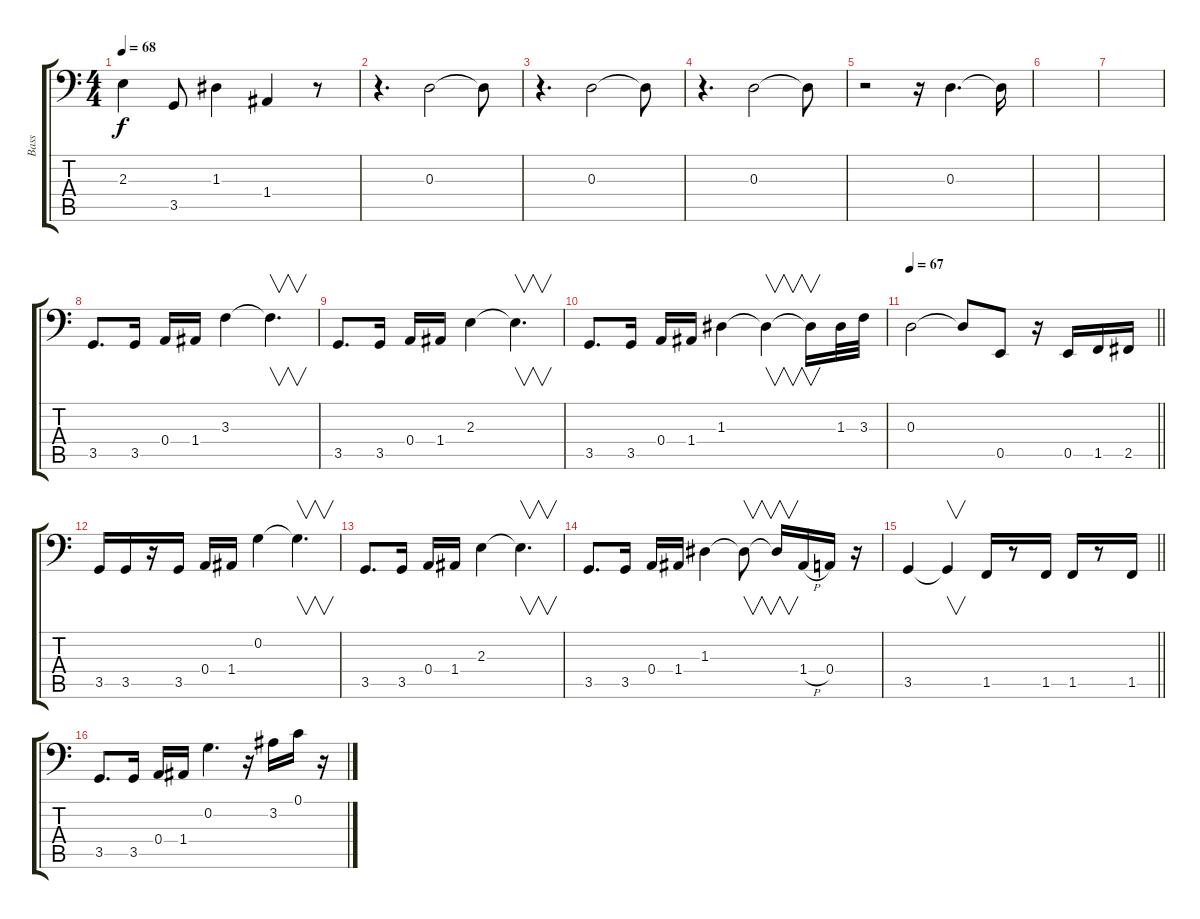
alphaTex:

\track ("Bass" "Bass") {instrument electricbassfinger}
\staff {score tabs}
\tuning (C3 G2 D2 A1 E1 B0) {hide}
\ts (4 4)
\tempo 68
\clef f4
\ks c
2.3.4{dy f} 3.5.8 1.3.4 1.4.4 r.8 |
r.4{d} 0.3.2 0.3{t}.8 |
r.4{d} 0.3.2 0.3{t}.8 |
r.4{d} 0.3.2 0.3{t}.8 |
r.2 r.16 0.3.4{d} 0.3{t}.16 |
|
|
3.5.8{d} 3.5.16 0.4.16 1.4.16 3.3.4 3.3{t}.4{v d} |
3.5.8{d} 3.5.16 0.4.16 1.4.16 2.3.4 2.3{t}.4{v d} |
3.5.8{d} 3.5.16 0.4.16 1.4.16 1.3.4 1.3{t}.4{v} 1.3{t}.16{v} 1.3.32 3.3.32 |
\tempo 67
\barLineRight lightlight
0.3.2 0.3{t}.8 0.5.8 r.16 0.5.16 1.5.16 2.5.16 |
3.5.16 3.5.16 r.16 3.5.16 0.4.16 1.4.16 0.2.4 0.2{t}.4{v d} |
3.5.8{d} 3.5.16 0.4.16 1.4.16 2.3.4 2.3{t}.4{v d} |
3.5.8{d} 3.5.16 0.4.16 1.4.16 1.3.4 1.3{t}.8{v} 1.3{t}.16{v} 1.4{h}.16 0.4.16 r.16 |
\barLineRight lightlight
3.5.4 3.5{t}.4{v} 1.5.16 r.8 1.5.16 1.5.16 r.8 1.5.16 |
3.5.8{d} 3.5.16 0.4.16 1.4.16 0.2.4{d} r.16 3.2.16 0.1.16 r.16
